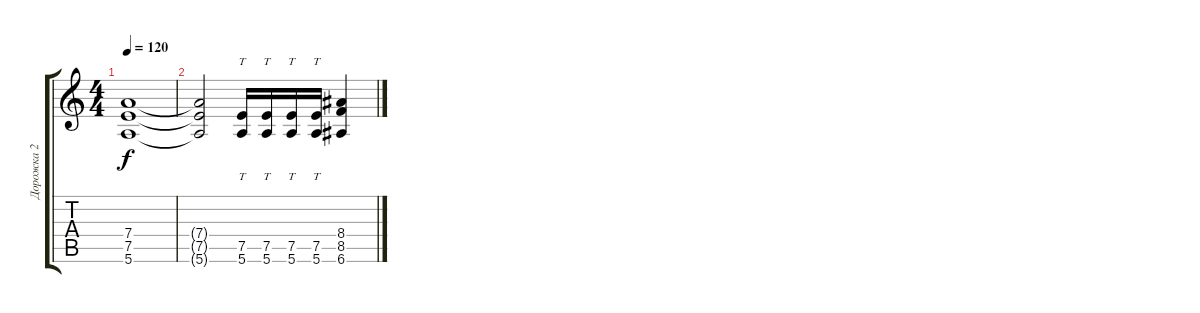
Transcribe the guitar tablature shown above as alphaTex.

\track ("Дорожка 2" "Дорожка 2") {instrument distortionguitar}
\staff {score tabs}
\tuning (E4 B3 G3 D3 A2 E2) {hide}
\ts (4 4)
\tempo 120
\clef g2
\ks c
(7.4 7.5 5.6).1{dy f} |
(7.4{t} 7.5{t} 5.6{t}).2 (7.5 5.6).16{tt} (7.5 5.6).16{tt} (7.5 5.6).16{tt} (7.5 5.6).16{tt} (8.4 8.5 6.6).4
